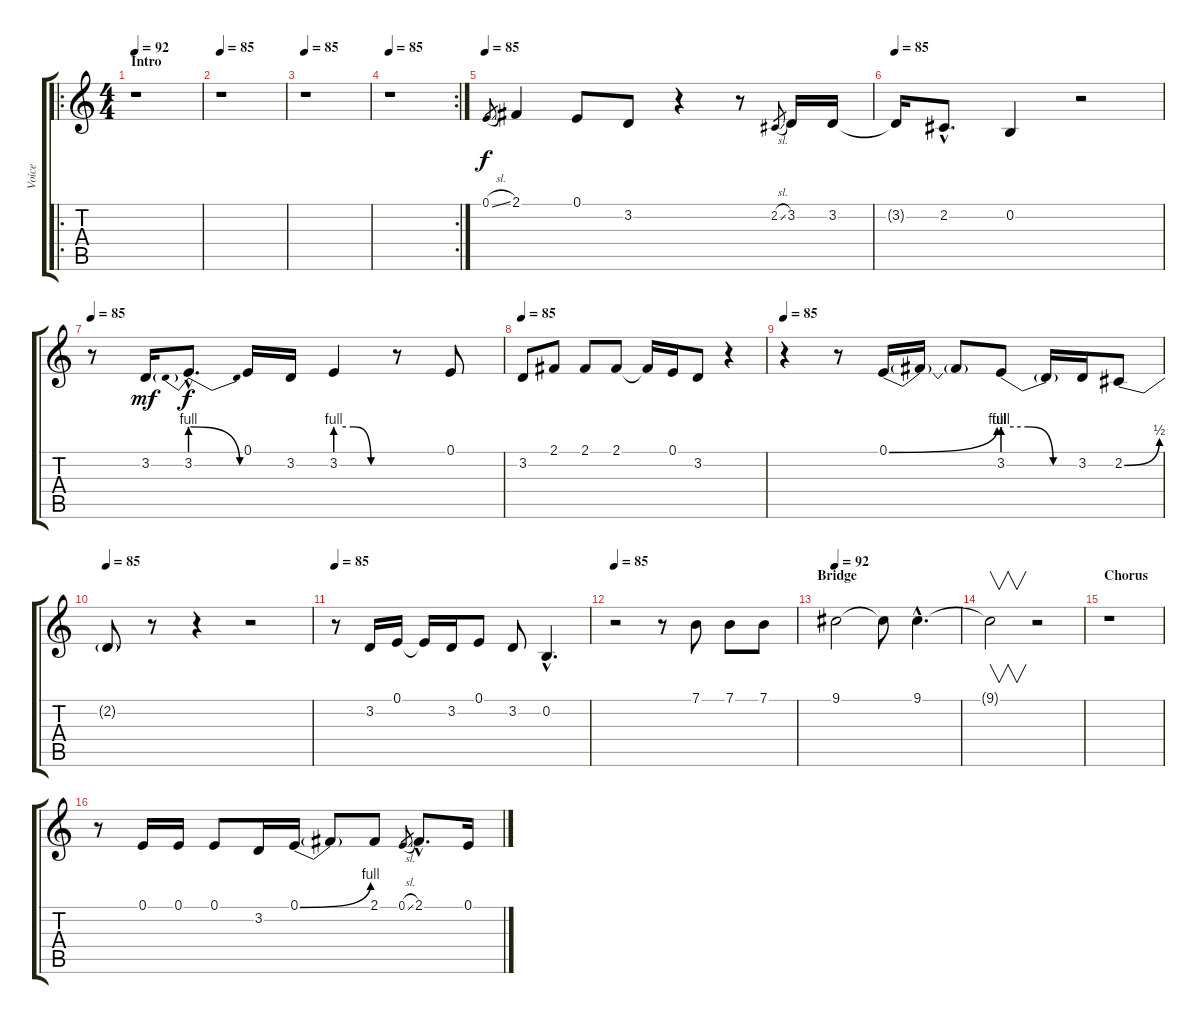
\track ("Voice" "Voice") {instrument synthvoice}
\staff {score tabs}
\tuning (E4 B3 G3 D3 A2 E2) {hide}
\ro
\ts (4 4)
\section ("" "Intro")
\tempo 92
\tempo 85
\tempo 92
\clef g2
\ks c
r.1{dy f instrument synthvoice} |
\tempo 85
r.1 |
\tempo 85
r.1 |
\rc 2
\tempo 85
r.1 |
\tempo 85
0.1{sl}.8{gr} 2.1.4 0.1.8 3.2.8 r.4 r.8 2.2{sl}.8{gr} 3.2.16 3.2.16 |
\tempo 85
3.2{t}.16 2.2{hac}.8{d} 0.2.4 r.2 |
\tempo 85
r.8 3.2.16{dy mf} 3.2{be (prebendrelease 0 4 60 0) hac}.8{d dy f} 0.1.16 3.2.16 3.2{be (custom 0 4 20 4 40 0 60 0)}.4 r.8 0.1.8 |
\tempo 85
3.2.8 2.1.8 2.1.8 2.1.8 2.1{t}.16 0.1.16 3.2.8 r.4 |
\tempo 85
r.4 r.8 0.1{be (bend 0 0 60 4)}.16 0.1{t}.16 0.1{t}.8 3.2{be (custom 0 4 20 4 40 0 60 0)}.8 3.2{t}.16 3.2.16 2.2{be (bend 0 0 60 2)}.8 |
\tempo 85
2.2{t}.8 r.8 r.4 r.2 |
\tempo 85
r.8 3.2.16 0.1.16 0.1{t}.16 3.2.16 0.1.8 3.2.8 0.2{hac}.4{d} |
\tempo 85
r.2 r.8 7.1.8 7.1.8 7.1.8 |
\section ("" "Bridge")
\tempo 92
9.1.2 9.1{t}.8 9.1{hac}.4{d} |
9.1{t}.2{v} r.2 |
\section ("" "Chorus")
r.1 |
r.8 0.1.16 0.1.16 0.1.8 3.2.16 0.1{be (bend 0 0 60 4)}.16 0.1{t}.8 2.1.8 0.1{sl}.8{gr} 2.1{hac}.8{d} 0.1.16
